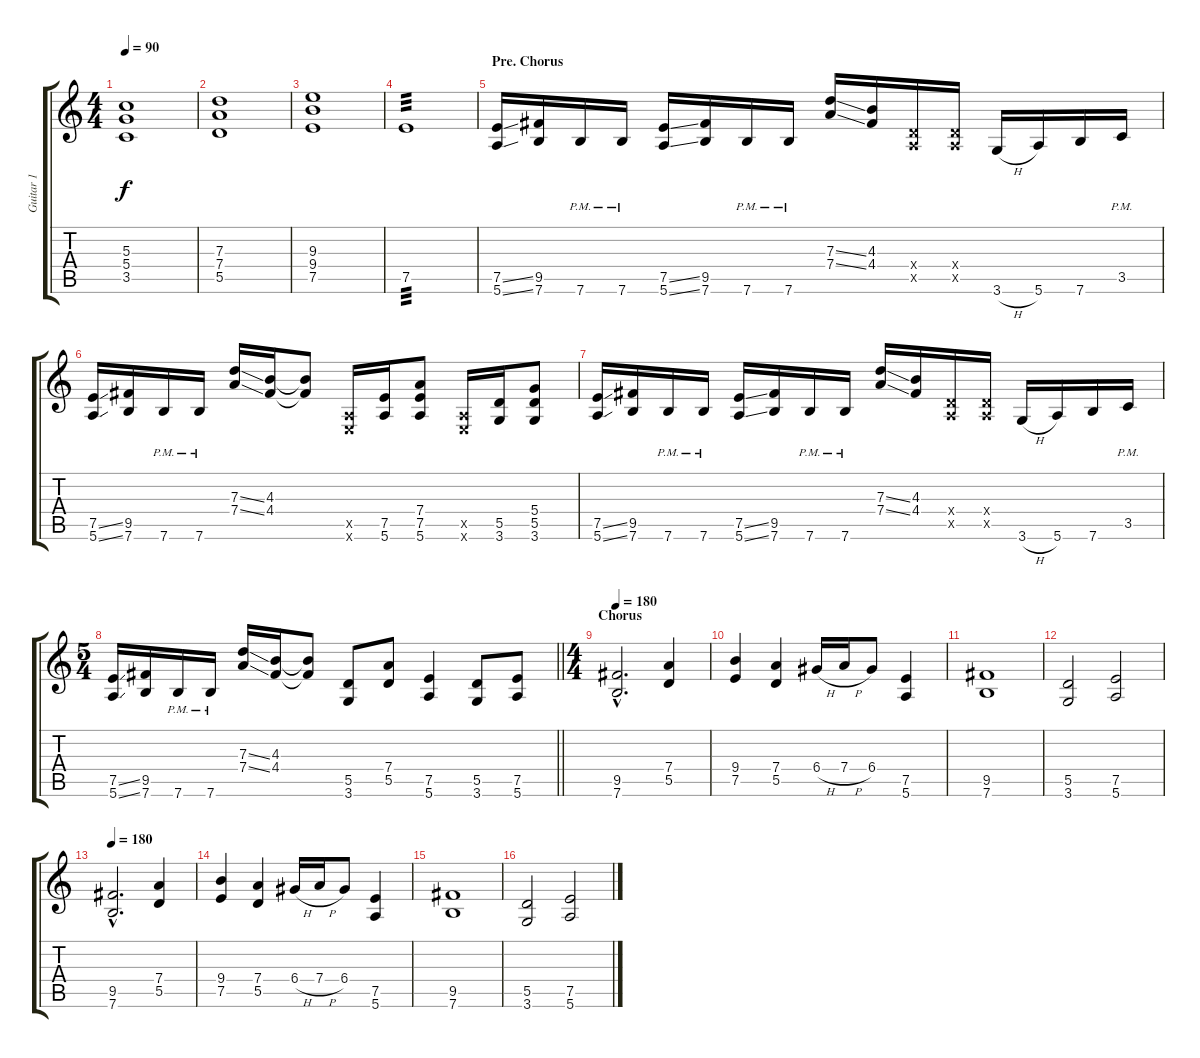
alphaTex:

\track ("Guitar 1" "Guitar 1") {instrument distortionguitar}
\staff {score tabs}
\tuning (E4 B3 G3 D3 A2 E2) {hide}
\ts (4 4)
\tempo 90
\clef g2
\ks c
(5.3 5.4 3.5).1{dy f} |
(7.3 7.4 5.5).1 |
(9.3 9.4 7.5).1 |
7.5.1{tp 3} |
\section ("" "Pre. Chorus")
(7.5{ss} 5.6{ss}).16 (9.5 7.6).16 7.6{pm}.16 7.6{pm}.16 (7.5{ss} 5.6{ss}).16 (9.5 7.6).16 7.6{pm}.16 7.6{pm}.16 (7.3{ss} 7.4{ss}).16 (4.3 4.4).16 (0.4{x} 0.5{x}).16 (0.4{x} 0.5{x}).16 3.6{h}.16 5.6.16 7.6.16 3.5{pm}.16 |
(7.5{ss} 5.6{ss}).16 (9.5 7.6).16 7.6{pm}.16 7.6{pm}.16 (7.3{ss} 7.4{ss}).16 (4.3 4.4).16 (4.3{t} 4.4{t}).8 (0.5{x} 0.6{x}).16 (7.5 5.6).16 (7.4 7.5 5.6).8 (0.5{x} 0.6{x}).16 (5.5 3.6).16 (5.4 5.5 3.6).8 |
(7.5{ss} 5.6{ss}).16 (9.5 7.6).16 7.6{pm}.16 7.6{pm}.16 (7.5{ss} 5.6{ss}).16 (9.5 7.6).16 7.6{pm}.16 7.6{pm}.16 (7.3{ss} 7.4{ss}).16 (4.3 4.4).16 (0.4{x} 0.5{x}).16 (0.4{x} 0.5{x}).16 3.6{h}.16 5.6.16 7.6.16 3.5{pm}.16 |
\ts (5 4)
\barLineRight lightlight
(7.5{ss} 5.6{ss}).16 (9.5 7.6).16 7.6{pm}.16 7.6{pm}.16 (7.3{ss} 7.4{ss}).16 (4.3 4.4).16 (4.3{t} 4.4{t}).8 (5.5 3.6).8 (7.4 5.5).8 (7.5 5.6).4 (5.5 3.6).8 (7.5 5.6).8 |
\ts (4 4)
\section ("" "Chorus")
\tempo 180
(9.5{hac} 7.6{hac}).2{d} (7.4 5.5).4 |
(9.4 7.5).4 (7.4 5.5).4 6.4{h}.16 7.4{h}.16 6.4.8 (7.5 5.6).4 |
(9.5 7.6).1 |
(5.5 3.6).2 (7.5 5.6).2 |
\tempo 180
(9.5{hac} 7.6{hac}).2{d} (7.4 5.5).4 |
(9.4 7.5).4 (7.4 5.5).4 6.4{h}.16 7.4{h}.16 6.4.8 (7.5 5.6).4 |
(9.5 7.6).1 |
(5.5 3.6).2 (7.5 5.6).2
